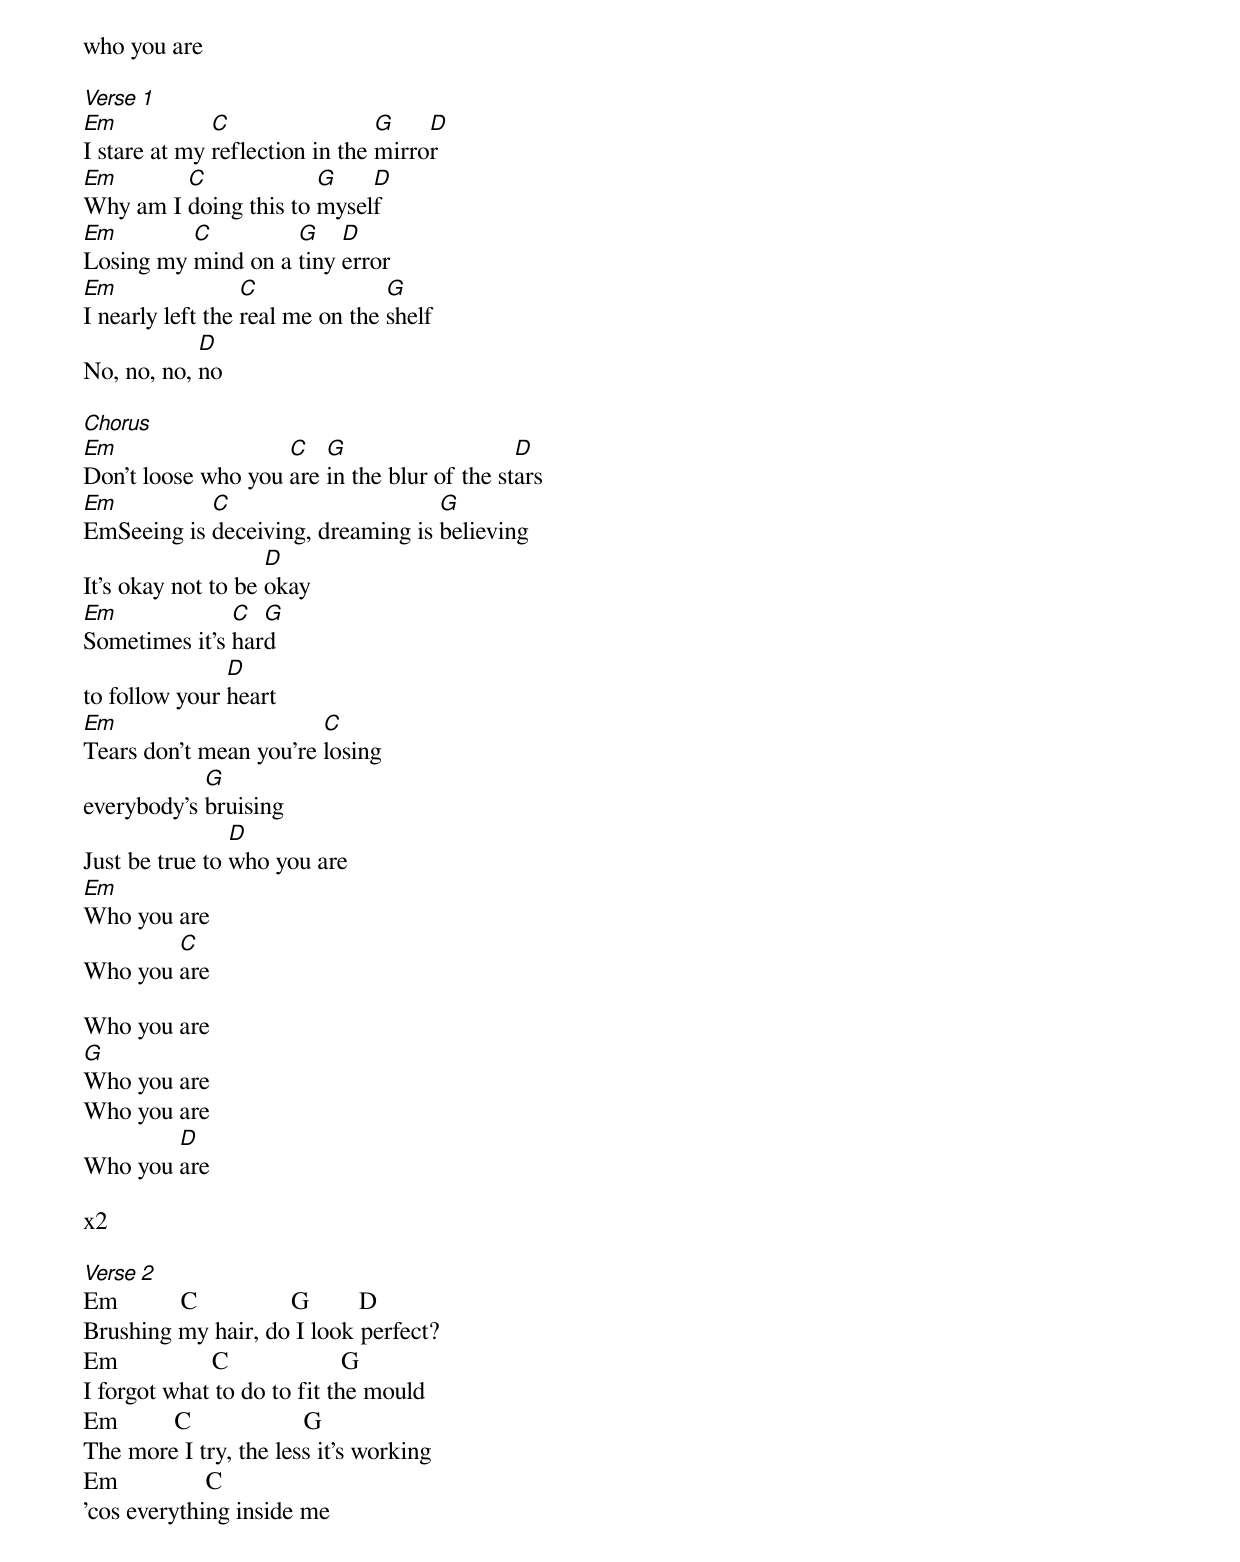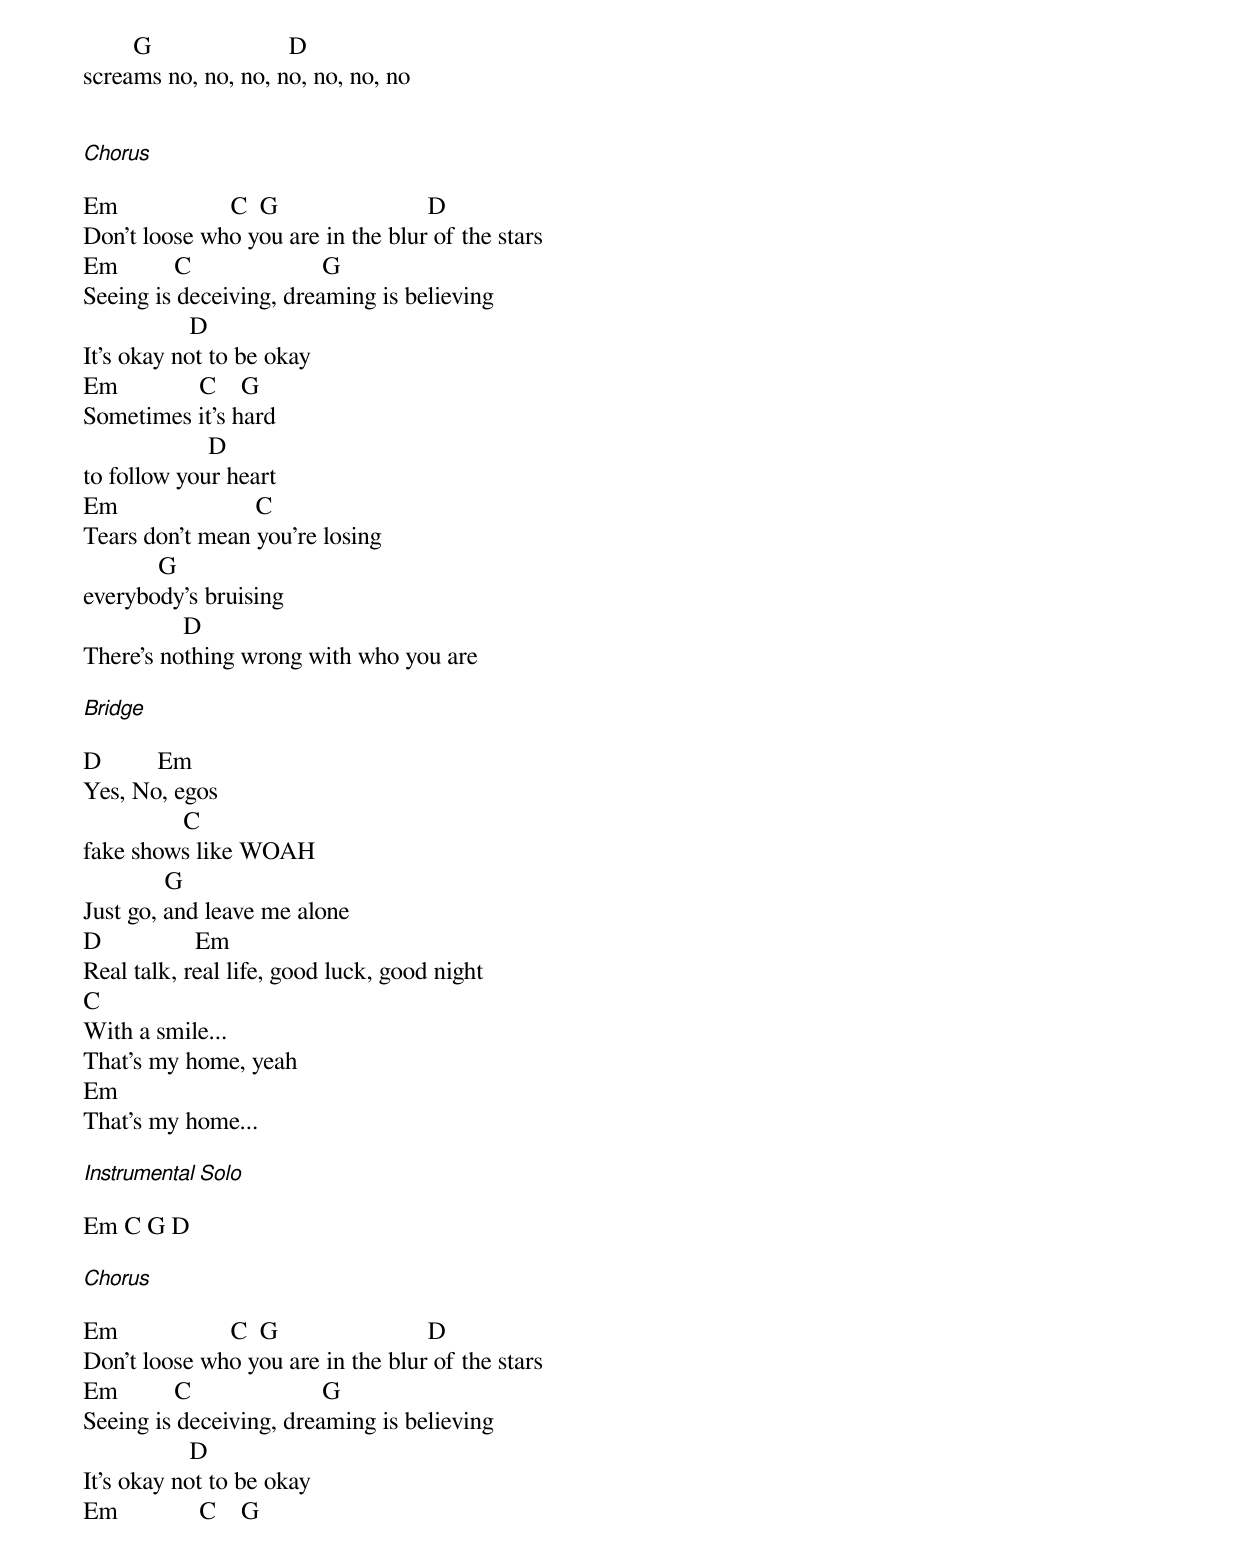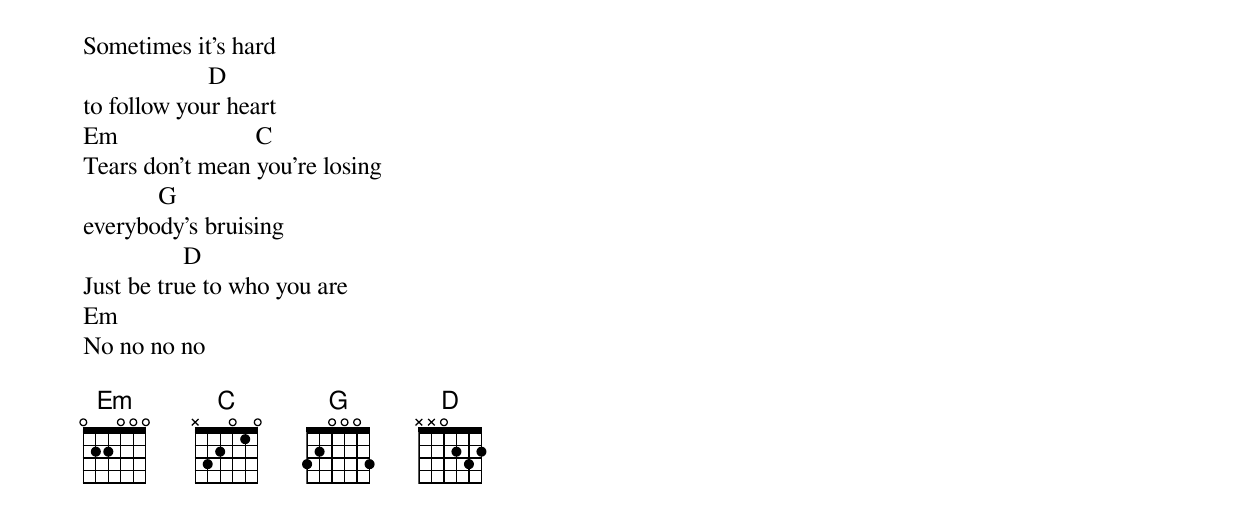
who you are

[Verse 1]
[Em]I stare at my [C]reflection in the [G]mirro[D]r
[Em]Why am I [C]doing this to [G]mysel[D]f
[Em]Losing my [C]mind on a [G]tiny [D]error
[Em]I nearly left the [C]real me on the [G]shelf
No, no, no, [D]no

[Chorus]
[Em]Don't loose who you [C]are [G]in the blur of the st[D]ars
[Em]EmSeeing is [C]deceiving, dreaming is [G]believing
It's okay not to be [D]okay
[Em]Sometimes it's [C]har[G]d
to follow your [D]heart
[Em]Tears don't mean you're [C]losing
everybody's [G]bruising
Just be true to [D]who you are
[Em]Who you are
Who you [C]are

Who you are
[G]Who you are
Who you are
Who you [D]are

x2

[Verse 2]
Em          C               G        D
Brushing my hair, do I look perfect?
Em               C                  G
I forgot what to do to fit the mould
Em         C                  G
The more I try, the less it's working
Em              C
'cos everything inside me
        G                      D
screams no, no, no, no, no, no, no


[Chorus]

Em                  C  G                        D
Don't loose who you are in the blur of the stars
Em         C                     G
Seeing is deceiving, dreaming is believing
                 D
It's okay not to be okay
Em             C    G
Sometimes it's hard
                    D
to follow your heart
Em                      C
Tears don't mean you're losing
            G
everybody's bruising
                D
There's nothing wrong with who you are

[Bridge]

D         Em
Yes, No, egos
                C
fake shows like WOAH
             G
Just go, and leave me alone
D               Em
Real talk, real life, good luck, good night
C
With a smile...
That's my home, yeah
Em
That's my home...

[Instrumental Solo]

Em C G D

[Chorus]

Em                  C  G                        D
Don't loose who you are in the blur of the stars
Em         C                     G
Seeing is deceiving, dreaming is believing
                 D
It's okay not to be okay
Em             C    G
Sometimes it's hard
                    D
to follow your heart
Em                      C
Tears don't mean you're losing
            G
everybody's bruising
                D
Just be true to who you are
Em
No no no no

{% include music-notes.html %}
